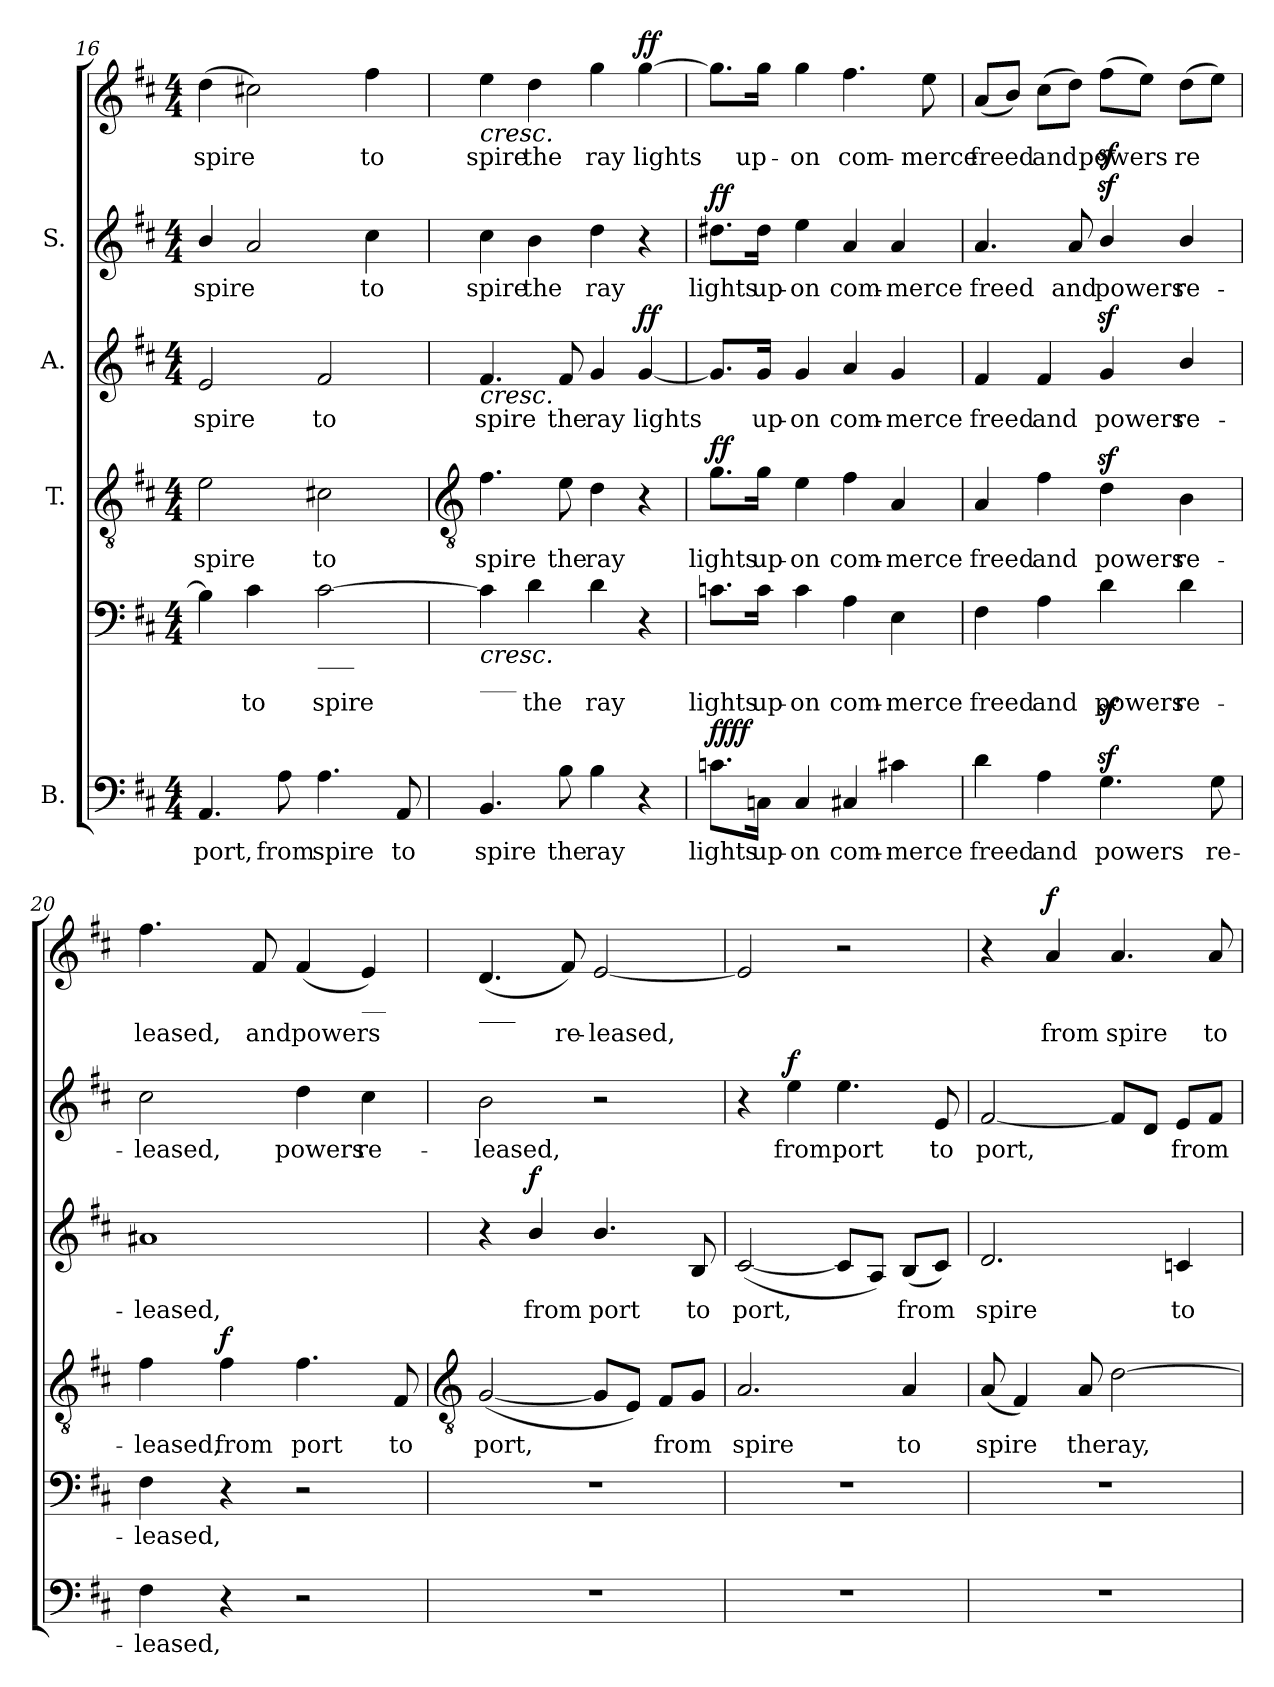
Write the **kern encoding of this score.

**kern	**text	**kern	**text	**dynam	**kern	**text	**dynam	**kern	**text	**dynam	**kern	**text	**kern	**text	**dynam
*part4	*part4	*part4	*part4	*part4	*part3	*part3	*part3	*part2	*part2	*part2	*part1	*part1	*part1	*part1	*part1
*staff6	*staff6	*staff5	*staff5	*staff5/6	*staff4	*staff4	*staff4	*staff3	*staff3	*staff3	*staff2	*staff2	*staff1	*staff1	*staff1/2
*I"B.	*	*	*	*	*I"T.	*	*	*I"A.	*	*	*I"S.	*	*	*	*
*clefF4	*	*clefF4	*	*	*clefGv2	*	*	*clefG2	*	*	*clefG2	*	*clefG2	*	*
*k[f#c#]	*	*k[f#c#]	*	*	*k[f#c#]	*	*	*k[f#c#]	*	*	*k[f#c#]	*	*k[f#c#]	*	*
*D:	*	*D:	*	*	*D:	*	*	*D:	*	*	*D:	*	*D:	*	*
*M4/4	*	*M4/4	*	*	*M4/4	*	*	*M4/4	*	*	*M4/4	*	*M4/4	*	*
=16	=16	=16	=16	=16	=16	=16	=16	=16	=16	=16	=16	=16	=16	=16	=16
!	!LO:LY:b	!	!	!	!	!LO:LY:b	!	!	!LO:LY:b	!	!	!LO:LY:b	!	!LO:LY:b	!
4.AA	port,	4B]	.	.	2e	spire	.	2e	spire	.	4b/	spire	(>4dd	spire	.
!	!	!	!LO:LY:b	!	!	!	!	!	!	!	!	!	!	!	!
.	.	4c#	to	.	.	.	.	.	.	.	2a	.	2cc#X)	.	.
!	!LO:LY:b	!	!	!	!	!	!	!	!	!	!	!	!	!	!
8A	from	.	.	.	.	.	.	.	.	.	.	.	.	.	.
!	!	!LO:TX:b:t=___	!	!	!	!	!	!	!	!	!	!	!	!	!
!	!LO:LY:b	!	!LO:LY:b	!	!	!LO:LY:b	!	!	!LO:LY:b	!	!	!	!	!	!
4.A	spire	[2c#	spire	.	2c#X	to	.	2f#	to	.	.	.	.	.	.
!	!	!	!	!	!	!	!	!	!	!	!	!LO:LY:b	!	!LO:LY:b	!
.	.	.	.	.	.	.	.	.	.	.	4cc#	to	4ff#	to	.
!	!LO:LY:b	!	!	!	!	!	!	!	!	!	!	!	!	!	!
8AA	to	.	.	.	.	.	.	.	.	.	.	.	.	.	.
!!LO:LB:g=z
=17	=17	=17	=17	=17	=17	=17	=17	=17	=17	=17	=17	=17	=17	=17	=17
*	*	*	*	*	*clefGv2	*	*	*	*	*	*	*	*	*	*
!	!	!LO:TX:b:t=___	!	!	!	!	!	!	!	!	!	!	!	!	!
!	!LO:LY:b	!	!	!LO:HP:b	!	!LO:LY:b	!	!	!LO:LY:b	!LO:HP:b	!	!LO:LY:b	!	!LO:LY:b	!LO:HP:b
4.BB	spire	4c#]	.	<	4.f#	spire	.	4.f#	spire	<	4cc#	spire	4ee	spire	<
!	!	!	!LO:LY:b	!	!	!	!	!	!	!	!	!LO:LY:b	!	!LO:LY:b	!
.	.	4d	the	.	.	.	.	.	.	.	4b	the	4dd	the	.
!	!LO:LY:b	!	!	!	!	!LO:LY:b	!	!	!LO:LY:b	!	!	!	!	!	!
8B	the	.	.	.	8e	the	.	8f#	the	.	.	.	.	.	.
!	!LO:LY:b	!	!LO:LY:b	!	!	!LO:LY:b	!	!	!LO:LY:b	!	!	!LO:LY:b	!	!LO:LY:b	!
4B	ray	4d	ray	.	4d	ray	.	4g	ray	.	4dd	ray	4gg	ray	.
!	!	!	!	!	!	!	!	!	!LO:LY:b	!LO:DY:a	!	!	!	!LO:LY:b	!LO:DY:a
4r	.	4r	.	.	4r	.	.	[4g	lights	ff	4r	.	[4gg	lights	ff
=18	=18	=18	=18	=18	=18	=18	=18	=18	=18	=18	=18	=18	=18	=18	=18
!	!LO:LY:b	!	!LO:LY:b	!LO:DY:a=2	!	!LO:LY:b	!	!	!	!	!	!LO:LY:b	!	!	!
!	!	!	!	!LO:DY:n=1:a	!	!	!LO:DY:a	!	!	!	!	!	!	!	!LO:DY:a=2
8.cnL	lights	8.cnL	lights	ff ff	8.gL	lights	ff	8.gL]	.	.	8.dd#XL	lights	8.ggL]	.	ff
!	!LO:LY:b	!	!LO:LY:b	!	!	!LO:LY:b	!	!	!LO:LY:b	!	!	!LO:LY:b	!	!LO:LY:b	!
16CnJ	up-	16cJ	up-	[	16gJ	up-	.	16gJ	up-	.	16dd#J	up-	16ggJ	up-	[
!	!LO:LY:b	!	!LO:LY:b	!	!	!LO:LY:b	!	!	!LO:LY:b	!	!	!LO:LY:b	!	!LO:LY:b	!
4C	-on	4c	-on	.	4e	-on	.	4g	-on	.	4ee	-on	4gg	-on	.
!	!LO:LY:b	!	!LO:LY:b	!	!	!LO:LY:b	!	!	!LO:LY:b	!	!	!LO:LY:b	!	!LO:LY:b	!
4C#X	com-	4A	com-	.	4f#	com-	.	4a	com-	.	4a	com-	4.ff#	com-	.
!	!LO:LY:b	!	!LO:LY:b	!	!	!LO:LY:b	!	!	!LO:LY:b	!	!	!LO:LY:b	!	!	!
4c#X	-merce	4E	-merce	.	4A	-merce	.	4g	-merce	.	4a	-merce	.	.	.
!	!	!	!	!	!	!	!	!	!	!	!	!	!	!LO:LY:b	!
.	.	.	.	.	.	.	.	.	.	.	.	.	8ee	-merce	.
=19	=19	=19	=19	=19	=19	=19	=19	=19	=19	=19	=19	=19	=19	=19	=19
!	!LO:LY:b	!	!LO:LY:b	!	!	!LO:LY:b	!	!	!LO:LY:b	!	!	!LO:LY:b	!	!LO:LY:b	!
4d	-freed	4F#	freed	.	4A	freed	.	4f#	freed	.	4.a	freed	(<8aL	freed	.
.	.	.	.	.	.	.	.	.	.	.	.	.	8bJ)	.	.
!	!LO:LY:b	!	!LO:LY:b	!	!	!LO:LY:b	!	!	!LO:LY:b	!	!	!	!	!LO:LY:b	!
4A	and	4A	and	.	4f#	and	.	4f#	and	.	.	.	(>8cc#L	and	.
!	!	!	!	!	!	!	!	!	!	!	!	!LO:LY:b	!	!	!
.	.	.	.	.	.	.	.	.	.	.	8a	and	8ddJ)	.	.
!	!LO:LY:b	!	!LO:LY:b	!	!	!LO:LY:b	!	!	!LO:LY:b	!	!	!LO:LY:b	!	!LO:LY:b	!
4.Gz>	powers	4dz>	powers	.	4dz>	powers	.	4gz>	powers	.	4bz>/	powers	(>8ff#z>L	powers	.
.	.	.	.	.	.	.	.	.	.	.	.	.	8eeJ)	.	.
!	!	!	!LO:LY:b	!	!	!LO:LY:b	!	!	!LO:LY:b	!	!	!LO:LY:b	!	!LO:LY:b	!
.	.	4d	re-	.	4B	re-	.	4b/	re-	.	4b/	re-	(>8ddL	re	.
!	!LO:LY:b	!	!	!	!	!	!	!	!	!	!	!	!	!	!
8G	re-	.	.	.	.	.	.	.	.	.	.	.	8eeJ)	.	.
=20	=20	=20	=20	=20	=20	=20	=20	=20	=20	=20	=20	=20	=20	=20	=20
!	!LO:LY:b	!	!LO:LY:b	!	!	!LO:LY:b	!	!	!LO:LY:b	!	!	!LO:LY:b	!	!LO:LY:b	!
4F#	leased,	4F#	-leased,	.	4f#	-leased,	.	1a#X	-leased,	.	2cc#	leased,	4.ff#	-leased,	.
!	!	!	!	!	!	!LO:LY:b	!LO:DY:a	!	!	!	!	!	!	!	!
4r	.	4r	.	.	4f#	from	f	.	.	.	.	.	.	.	.
!	!	!	!	!	!	!	!	!	!	!	!	!	!	!LO:LY:b	!
.	.	.	.	.	.	.	.	.	.	.	.	.	8f#	and	.
!	!	!	!	!	!	!LO:LY:b	!	!	!	!	!	!LO:LY:b	!	!LO:LY:b	!
2r	.	2r	.	.	4.f#	port	.	.	.	.	4dd	powers	(<4f#	powers	.
!	!	!	!	!	!	!	!	!	!	!	!	!	!LO:TX:b:t=__	!	!
!	!	!	!	!	!	!	!	!	!	!	!	!LO:LY:b	!	!	!
.	.	.	.	.	.	.	.	.	.	.	4cc#	re-	4e)	.	.
!	!	!	!	!	!	!LO:LY:b	!	!	!	!	!	!	!	!	!
.	.	.	.	.	8F#	to	.	.	.	.	.	.	.	.	.
.	.	.	.	.	.	.	.	.	.	[	.	.	.	.	.
!!LO:LB:g=z
=21	=21	=21	=21	=21	=21	=21	=21	=21	=21	=21	=21	=21	=21	=21	=21
*	*	*	*	*	*clefGv2	*	*	*	*	*	*	*	*	*	*
!	!	!	!	!	!	!	!	!	!	!	!	!	!LO:TX:b:t=___	!	!
!	!	!	!	!	!	!LO:LY:b	!	!	!	!	!	!LO:LY:b	!	!	!
1r	.	1r	.	.	(<[2G	port,	.	4r	.	.	2b	leased,	(<4.d	.	.
!	!	!	!	!	!	!	!	!	!LO:LY:b	!LO:DY:a	!	!	!	!	!
.	.	.	.	.	.	.	.	4b/	from	f	.	.	.	.	.
!	!	!	!	!	!	!	!	!	!	!	!	!	!	!LO:LY:b	!
.	.	.	.	.	.	.	.	.	.	.	.	.	8f#)	-re-	.
!	!	!	!	!	!	!	!	!	!LO:LY:b	!	!	!	!	!LO:LY:b	!
.	.	.	.	.	8GL]	.	.	4.b/	port	.	2r	.	[2e	-leased,	.
.	.	.	.	.	8EJ)	.	.	.	.	.	.	.	.	.	.
!	!	!	!	!	!	!LO:LY:b	!	!	!	!	!	!	!	!	!
.	.	.	.	.	8F#L	from	.	.	.	.	.	.	.	.	.
!	!	!	!	!	!	!	!	!	!LO:LY:b	!	!	!	!	!	!
.	.	.	.	.	8GJ	.	.	8B	to	.	.	.	.	.	.
=22	=22	=22	=22	=22	=22	=22	=22	=22	=22	=22	=22	=22	=22	=22	=22
!	!	!	!	!	!	!LO:LY:b	!	!	!LO:LY:b	!	!	!	!	!	!
1r	.	1r	.	.	2.A	spire	.	(<[2c#	port,	.	4r	.	2e]	.	.
!	!	!	!	!	!	!	!	!	!	!	!	!LO:LY:b	!	!	!LO:DY:a=2
.	.	.	.	.	.	.	.	.	.	.	4ee	from	.	.	f
!	!	!	!	!	!	!	!	!	!	!	!	!LO:LY:b	!	!	!
.	.	.	.	.	.	.	.	8c#L]	.	.	4.ee	port	2r	.	.
.	.	.	.	.	.	.	.	8AJ)	.	.	.	.	.	.	.
!	!	!	!	!	!	!LO:LY:b	!	!	!LO:LY:b	!	!	!	!	!	!
.	.	.	.	.	4A	to	.	(<8BL	from	.	.	.	.	.	.
!	!	!	!	!	!	!	!	!	!	!	!	!LO:LY:b	!	!	!
.	.	.	.	.	.	.	.	8c#J)	.	.	8e	to	.	.	.
=23	=23	=23	=23	=23	=23	=23	=23	=23	=23	=23	=23	=23	=23	=23	=23
!	!	!	!	!	!	!LO:LY:b	!	!	!LO:LY:b	!	!	!LO:LY:b	!	!	!
1r	.	1r	.	.	(<8A	spire	.	2.d	spire	.	[2f#	port,	4r	.	.
.	.	.	.	.	4F#)	.	.	.	.	.	.	.	.	.	.
!	!	!	!	!	!	!	!	!	!	!	!	!	!	!LO:LY:b	!LO:DY:a
.	.	.	.	.	.	.	.	.	.	.	.	.	4a	from	f
!	!	!	!	!	!	!LO:LY:b	!	!	!	!	!	!	!	!	!
.	.	.	.	.	8A	the	.	.	.	.	.	.	.	.	.
!	!	!	!	!	!	!LO:LY:b	!	!	!	!	!	!	!	!LO:LY:b	!
.	.	.	.	.	[2d	ray,	.	.	.	.	8f#L]	.	4.a	spire	.
.	.	.	.	.	.	.	.	.	.	.	8dJ	.	.	.	.
!	!	!	!	!	!	!	!	!	!LO:LY:b	!	!	!LO:LY:b	!	!	!
.	.	.	.	.	.	.	.	4cn	to	.	8eL	from	.	.	.
!	!	!	!	!	!	!	!	!	!	!	!	!	!	!LO:LY:b	!
.	.	.	.	.	.	.	.	.	.	.	8f#J	.	8a	to	.
=	=	=	=	=	=	=	=	=	=	=	=	=	=	=	=
*-	*-	*-	*-	*-	*-	*-	*-	*-	*-	*-	*-	*-	*-	*-	*-
